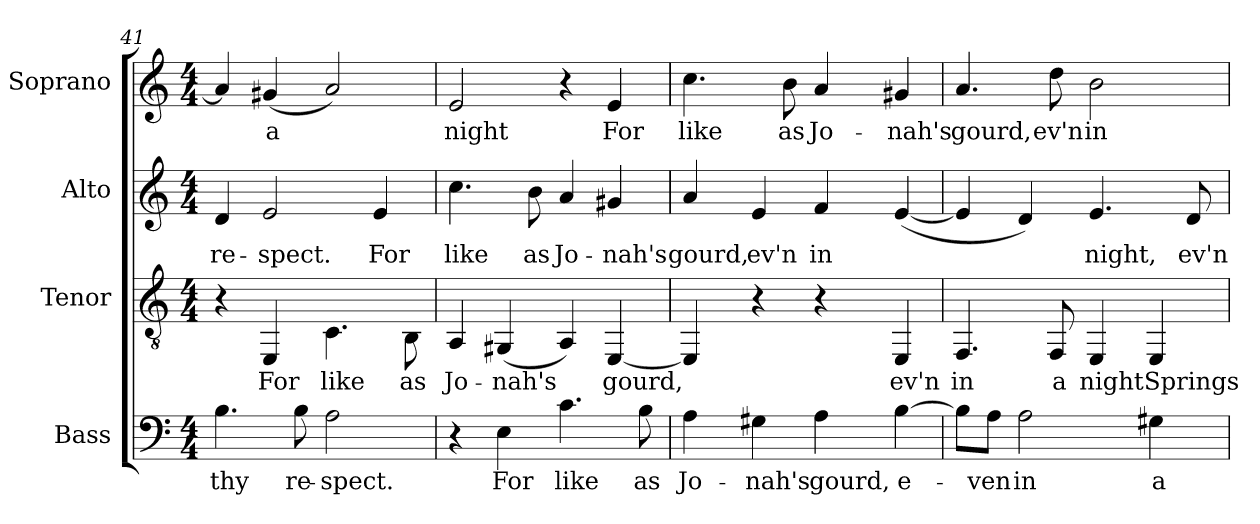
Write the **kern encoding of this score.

**kern	**text	**kern	**text	**kern	**text	**kern	**text
*part4	*part4	*part3	*part3	*part2	*part2	*part1	*part1
*staff4	*staff4	*staff3	*staff3	*staff2	*staff2	*staff1	*staff1
*I"Bass	*	*I"Tenor	*	*I"Alto	*	*I"Soprano	*
*I'B.	*	*I'T.	*	*I'A.	*	*I'S.	*
*clefF4	*	*clefGv2	*	*clefG2	*	*clefG2	*
*k[]	*	*k[]	*	*k[]	*	*k[]	*
*C:	*	*C:	*	*C:	*	*C:	*
*M4/4	*	*M4/4	*	*M4/4	*	*M4/4	*
=41	=41	=41	=41	=41	=41	=41	=41
!	!LO:LY:b:color=#000000	!	!	!	!	!	!
!	!	!	!	!	!LO:LY:b:color=#000000	!	!
4.Bi\	thy	4r	.	4di/	re-	4ai/]	.
!	!	!	!LO:LY:b:color=#000000	!	!	!	!
!	!	!	!	!	!LO:LY:b:color=#000000	!	!
!	!	!	!	!	!	!	!LO:LY:b:color=#000000
.	.	4EEi/	For	2ei/	-spect.	(4g#Xi/	a
!	!LO:LY:b:color=#000000	!	!	!	!	!	!
8Bi\	re-	.	.	.	.	.	.
!	!LO:LY:b:color=#000000	!	!	!	!	!	!
!	!	!	!LO:LY:b:color=#000000	!	!	!	!
2Ai\	-spect.	4.Ci\	like	.	.	2ai/)	.
!	!	!	!	!	!LO:LY:b:color=#000000	!	!
.	.	.	.	4ei/	For	.	.
!	!	!	!LO:LY:b:color=#000000	!	!	!	!
.	.	8BBi\	as	.	.	.	.
!!LO:LB:g=z
=42	=42	=42	=42	=42	=42	=42	=42
!	!	!	!LO:LY:b:color=#000000	!	!	!	!
!	!	!	!	!	!LO:LY:b:color=#000000	!	!
!	!	!	!	!	!	!	!LO:LY:b:color=#000000
4r	.	4AAi/	Jo-	4.cci\	like	2ei/	night
!	!LO:LY:b:color=#000000	!	!	!	!	!	!
!	!	!	!LO:LY:b:color=#000000	!	!	!	!
4Ei\	For	(4GG#Xi/	-nah's	.	.	.	.
!	!	!	!	!	!LO:LY:b:color=#000000	!	!
.	.	.	.	8bi\	as	.	.
!	!LO:LY:b:color=#000000	!	!	!	!	!	!
!	!	!	!	!	!LO:LY:b:color=#000000	!	!
4.ci\	like	4AAi/)	.	4ai/	Jo-	4r	.
!	!	!	!LO:LY:b:color=#000000	!	!	!	!
!	!	!	!	!	!LO:LY:b:color=#000000	!	!
!	!	!	!	!	!	!	!LO:LY:b:color=#000000
.	.	[4EEi/	gourd,	4g#Xi/	-nah's	4ei/	For
!	!LO:LY:b:color=#000000	!	!	!	!	!	!
8Bi\	as	.	.	.	.	.	.
=43	=43	=43	=43	=43	=43	=43	=43
!	!LO:LY:b:color=#000000	!	!	!	!	!	!
!	!	!	!	!	!LO:LY:b:color=#000000	!	!
!	!	!	!	!	!	!	!LO:LY:b:color=#000000
4Ai\	Jo-	4EEi/]	.	4ai/	gourd,	4.cci\	like
!	!LO:LY:b:color=#000000	!	!	!	!	!	!
!	!	!	!	!	!LO:LY:b:color=#000000	!	!
4G#Xi\	-nah's	4r	.	4ei/	ev'n	.	.
!	!	!	!	!	!	!	!LO:LY:b:color=#000000
.	.	.	.	.	.	8bi\	as
!	!LO:LY:b:color=#000000	!	!	!	!	!	!
!	!	!	!	!	!LO:LY:b:color=#000000	!	!
!	!	!	!	!	!	!	!LO:LY:b:color=#000000
4Ai\	gourd,	4r	.	4fi/	in	4ai/	Jo-
!	!LO:LY:b:color=#000000	!	!	!	!	!	!
!	!	!	!LO:LY:b:color=#000000	!	!	!	!
!	!	!	!	!	!	!	!LO:LY:b:color=#000000
[4Bi\	e-	4EEi/	ev'n	([4ei/	.	4g#Xi/	-nah's
=44	=44	=44	=44	=44	=44	=44	=44
!	!	!	!LO:LY:b:color=#000000	!	!	!	!
!	!	!	!	!	!	!	!LO:LY:b:color=#000000
8Bi\L]	.	4.FFi/	in	4ei/]	.	4.ai/	gourd,
!	!LO:LY:b:color=#000000	!	!	!	!	!	!
8Ai\J	-ven	.	.	.	.	.	.
!	!LO:LY:b:color=#000000	!	!	!	!	!	!
2Ai\	in	.	.	4di/)	.	.	.
!	!	!	!LO:LY:b:color=#000000	!	!	!	!
!	!	!	!	!	!	!	!LO:LY:b:color=#000000
.	.	8FFi/	a	.	.	8ddi\	ev'n
!	!	!	!LO:LY:b:color=#000000	!	!	!	!
!	!	!	!	!	!LO:LY:b:color=#000000	!	!
!	!	!	!	!	!	!	!LO:LY:b:color=#000000
.	.	4EEi/	night	4.ei/	night,	2bi\	in
!	!LO:LY:b:color=#000000	!	!	!	!	!	!
!	!	!	!LO:LY:b:color=#000000	!	!	!	!
4G#Xi\	a	4EEi/	Springs	.	.	.	.
!	!	!	!	!	!LO:LY:b:color=#000000	!	!
.	.	.	.	8di/	ev'n	.	.
=	=	=	=	=	=	=	=
*-	*-	*-	*-	*-	*-	*-	*-
